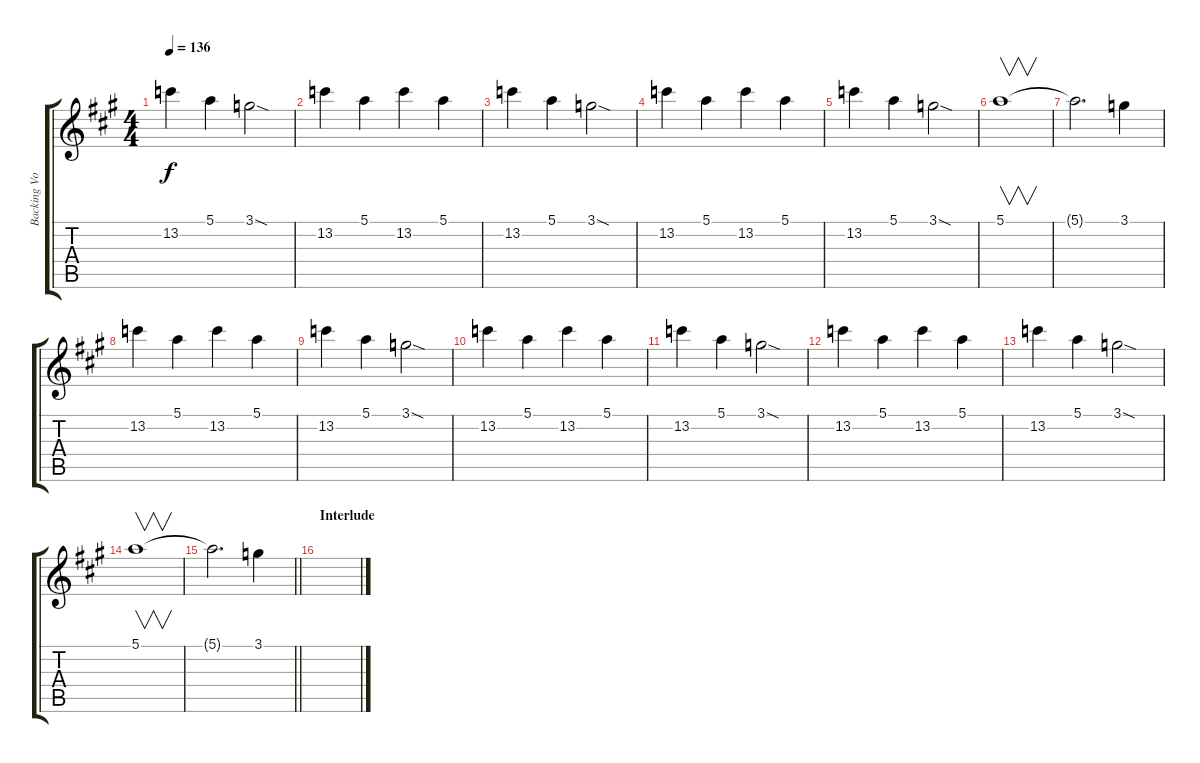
\track ("Backing Vocals" "Backing Vo") {instrument acousticguitarsteel}
\staff {score tabs}
\tuning (E4 B3 G3 D3 A2 E2) {hide}
\ts (4 4)
\tempo 136
\clef g2
\ks a
13.2.4{dy f} 5.1.4 3.1{sod}.2 |
13.2.4 5.1.4 13.2.4 5.1.4 |
13.2.4 5.1.4 3.1{sod}.2 |
13.2.4 5.1.4 13.2.4 5.1.4 |
13.2.4 5.1.4 3.1{sod}.2 |
5.1.1{v} |
5.1{t}.2{d} 3.1.4 |
13.2.4 5.1.4 13.2.4 5.1.4 |
13.2.4 5.1.4 3.1{sod}.2 |
13.2.4 5.1.4 13.2.4 5.1.4 |
13.2.4 5.1.4 3.1{sod}.2 |
13.2.4 5.1.4 13.2.4 5.1.4 |
13.2.4 5.1.4 3.1{sod}.2 |
5.1.1{v} |
\barLineRight lightlight
5.1{t}.2{d} 3.1.4 |
\section ("" "Interlude")
